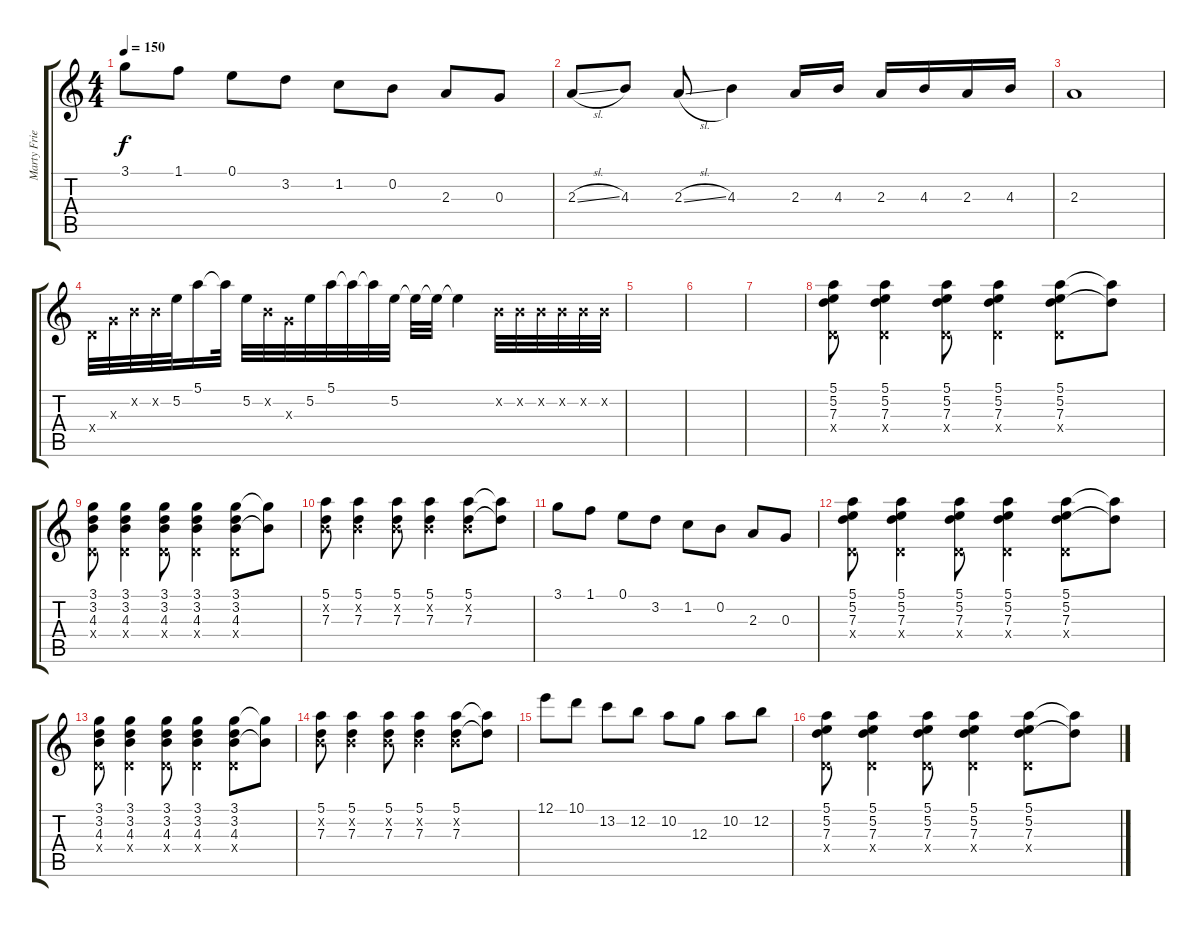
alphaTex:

\track ("Marty Friedman" "Marty Frie") {instrument distortionguitar}
\staff {score tabs}
\tuning (E4 B3 G3 D3 A2 E2) {hide}
\ts (4 4)
\tempo 150
\clef g2
\ks c
3.1.8{dy f} 1.1.8 0.1.8 3.2.8 1.2.8 0.2.8 2.3.8 0.3.8 |
2.3{sl}.8 4.3.8 2.3{sl}.8 4.3.4 2.3.16 4.3.16 2.3.16 4.3.16 2.3.16 4.3.16 |
2.3.1 |
0.4{x}.32 0.3{x}.32 0.2{x}.32 0.2{x}.32 5.2.32 5.1.16 5.1{t}.32 5.2.32 0.2{x}.32 0.3{x}.32 5.2.32 5.1.32 5.1{t}.32 5.1{t}.32 5.2.32 5.2{t}.32 5.2{t}.32 5.2{t}.4 0.2{x}.32 0.2{x}.32 0.2{x}.32 0.2{x}.32 0.2{x}.32 0.2{x}.32 |
|
|
|
(5.1 5.2 7.3 0.4{x}).8 (5.1 5.2 7.3 0.4{x}).4 (5.1 5.2 7.3 0.4{x}).8 (5.1 5.2 7.3 0.4{x}).4 (5.1 5.2 7.3 0.4{x}).8 (5.1{t} 7.3{t}).8 |
(3.1 3.2 4.3 0.4{x}).8 (3.1 3.2 4.3 0.4{x}).4 (3.1 3.2 4.3 0.4{x}).8 (3.1 3.2 4.3 0.4{x}).4 (3.1 3.2 4.3 0.4{x}).8 (3.1{t} 4.3{t}).8 |
(5.1 0.2{x} 7.3).8 (5.1 0.2{x} 7.3).4 (5.1 0.2{x} 7.3).8 (5.1 0.2{x} 7.3).4 (5.1 0.2{x} 7.3).8 (5.1{t} 7.3{t}).8 |
3.1.8 1.1.8 0.1.8 3.2.8 1.2.8 0.2.8 2.3.8 0.3.8 |
(5.1 5.2 7.3 0.4{x}).8 (5.1 5.2 7.3 0.4{x}).4 (5.1 5.2 7.3 0.4{x}).8 (5.1 5.2 7.3 0.4{x}).4 (5.1 5.2 7.3 0.4{x}).8 (5.1{t} 7.3{t}).8 |
(3.1 3.2 4.3 0.4{x}).8 (3.1 3.2 4.3 0.4{x}).4 (3.1 3.2 4.3 0.4{x}).8 (3.1 3.2 4.3 0.4{x}).4 (3.1 3.2 4.3 0.4{x}).8 (3.1{t} 4.3{t}).8 |
(5.1 0.2{x} 7.3).8 (5.1 0.2{x} 7.3).4 (5.1 0.2{x} 7.3).8 (5.1 0.2{x} 7.3).4 (5.1 0.2{x} 7.3).8 (5.1{t} 7.3{t}).8 |
12.1.8 10.1.8 13.2.8 12.2.8 10.2.8 12.3.8 10.2.8 12.2.8 |
(5.1 5.2 7.3 0.4{x}).8 (5.1 5.2 7.3 0.4{x}).4 (5.1 5.2 7.3 0.4{x}).8 (5.1 5.2 7.3 0.4{x}).4 (5.1 5.2 7.3 0.4{x}).8 (5.1{t} 7.3{t}).8
